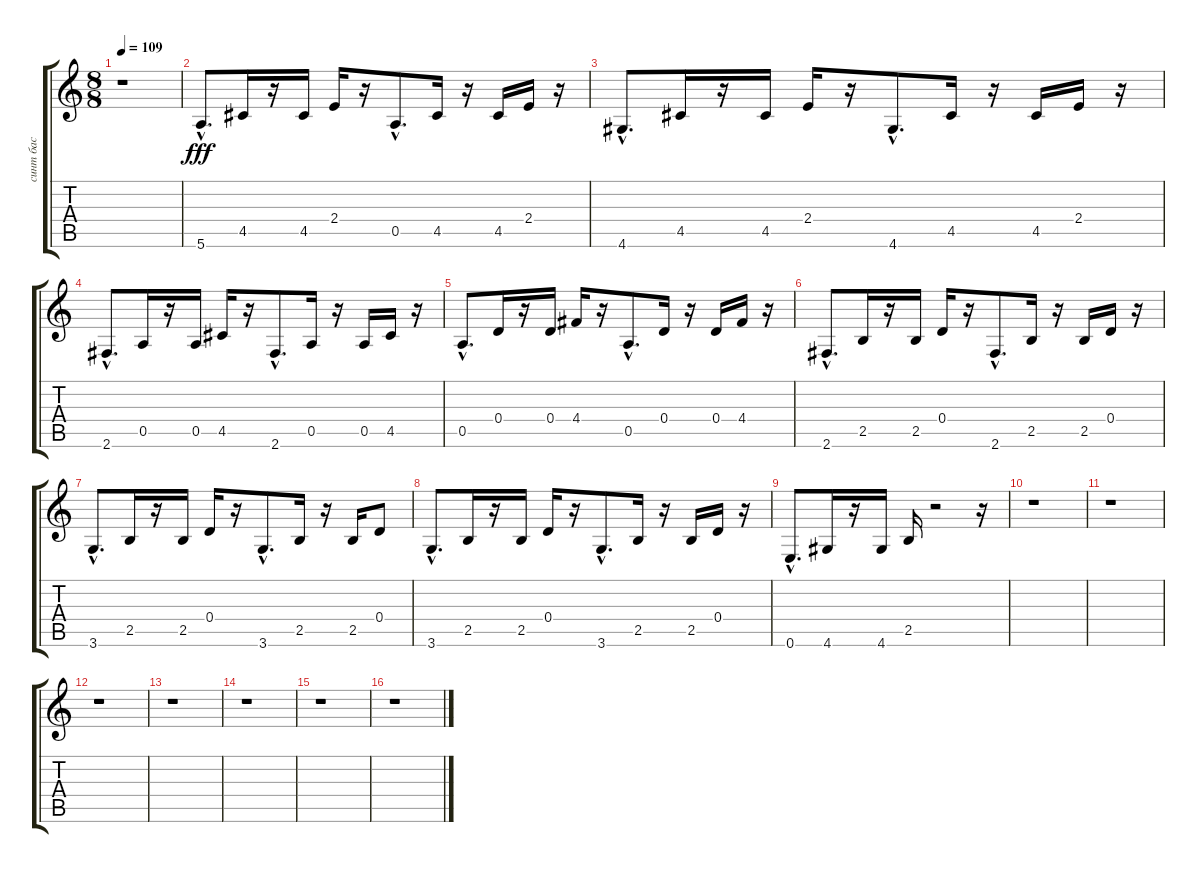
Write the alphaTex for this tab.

\track ("синт бас" "синт бас") {instrument electricbassfinger}
\staff {score tabs}
\tuning (E4 B3 G3 D3 A2 E2) {hide}
\ts (8 8)
\tempo 109
\clef g2
\ks c
r.1{dy fff} |
5.6{hac}.8{d} 4.5.16 r.16 4.5.16 2.4.16 r.16 0.5{hac}.8{d} 4.5.16 r.16 4.5.16 2.4.16 r.16 |
4.6{hac}.8{d} 4.5.16 r.16 4.5.16 2.4.16 r.16 4.6{hac}.8{d} 4.5.16 r.16 4.5.16 2.4.16 r.16 |
2.6{hac}.8{d} 0.5.16 r.16 0.5.16 4.5.16 r.16 2.6{hac}.8{d} 0.5.16 r.16 0.5.16 4.5.16 r.16 |
0.5{hac}.8{d} 0.4.16 r.16 0.4.16 4.4.16 r.16 0.5{hac}.8{d} 0.4.16 r.16 0.4.16 4.4.16 r.16 |
2.6{hac}.8{d} 2.5.16 r.16 2.5.16 0.4.16 r.16 2.6{hac}.8{d} 2.5.16 r.16 2.5.16 0.4.16 r.16 |
3.6{hac}.8{d} 2.5.16 r.16 2.5.16 0.4.16 r.16 3.6{hac}.8{d} 2.5.16 r.16 2.5.16 0.4.8 |
3.6{hac}.8{d} 2.5.16 r.16 2.5.16 0.4.16 r.16 3.6{hac}.8{d} 2.5.16 r.16 2.5.16 0.4.16 r.16 |
0.6{hac}.8{d} 4.6.16 r.16 4.6.16 2.5.16 r.2 r.16 |
r.1 |
r.1 |
r.1 |
r.1 |
r.1 |
r.1 |
r.1
